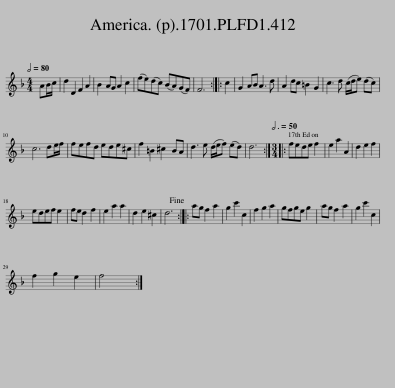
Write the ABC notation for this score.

X:1
L:1/8
Q:1/2=80
M:4/4
I:linebreak $
K:Dmin
V:1 treble
V:1
 AB/c/ | d2 D2 F2 A2 | B2 AG A2 c2 | (fe)(dc) (BA)(GF) | F6 :: %5
 c2 | G2 AB A3 d | A2 dc =B2 G2 | c3 d (c/d/e) (dc) |$ c6 de/f/ | %10
 fefd ede^c | f2 =B2 ^c2 BA | d3 e (d/e/f) (ed) | d6 ::[M:3/4][Q:3/4=50] fede f2 | %15
 e2 a2 A2 | d2 e2 f2 |$ edef e2 | fe d2 f2 | e2 a2 a2 | %20
 d2 e2 ^c2 | d6!fine! :: ag f2 a2 | g2 c'2 c2 | f2 g2 a2 | %25
 gfge g2 | ag f2 a2 | g2 c'2 c2 |$ f2 g2 e2 | f4 :| %30
